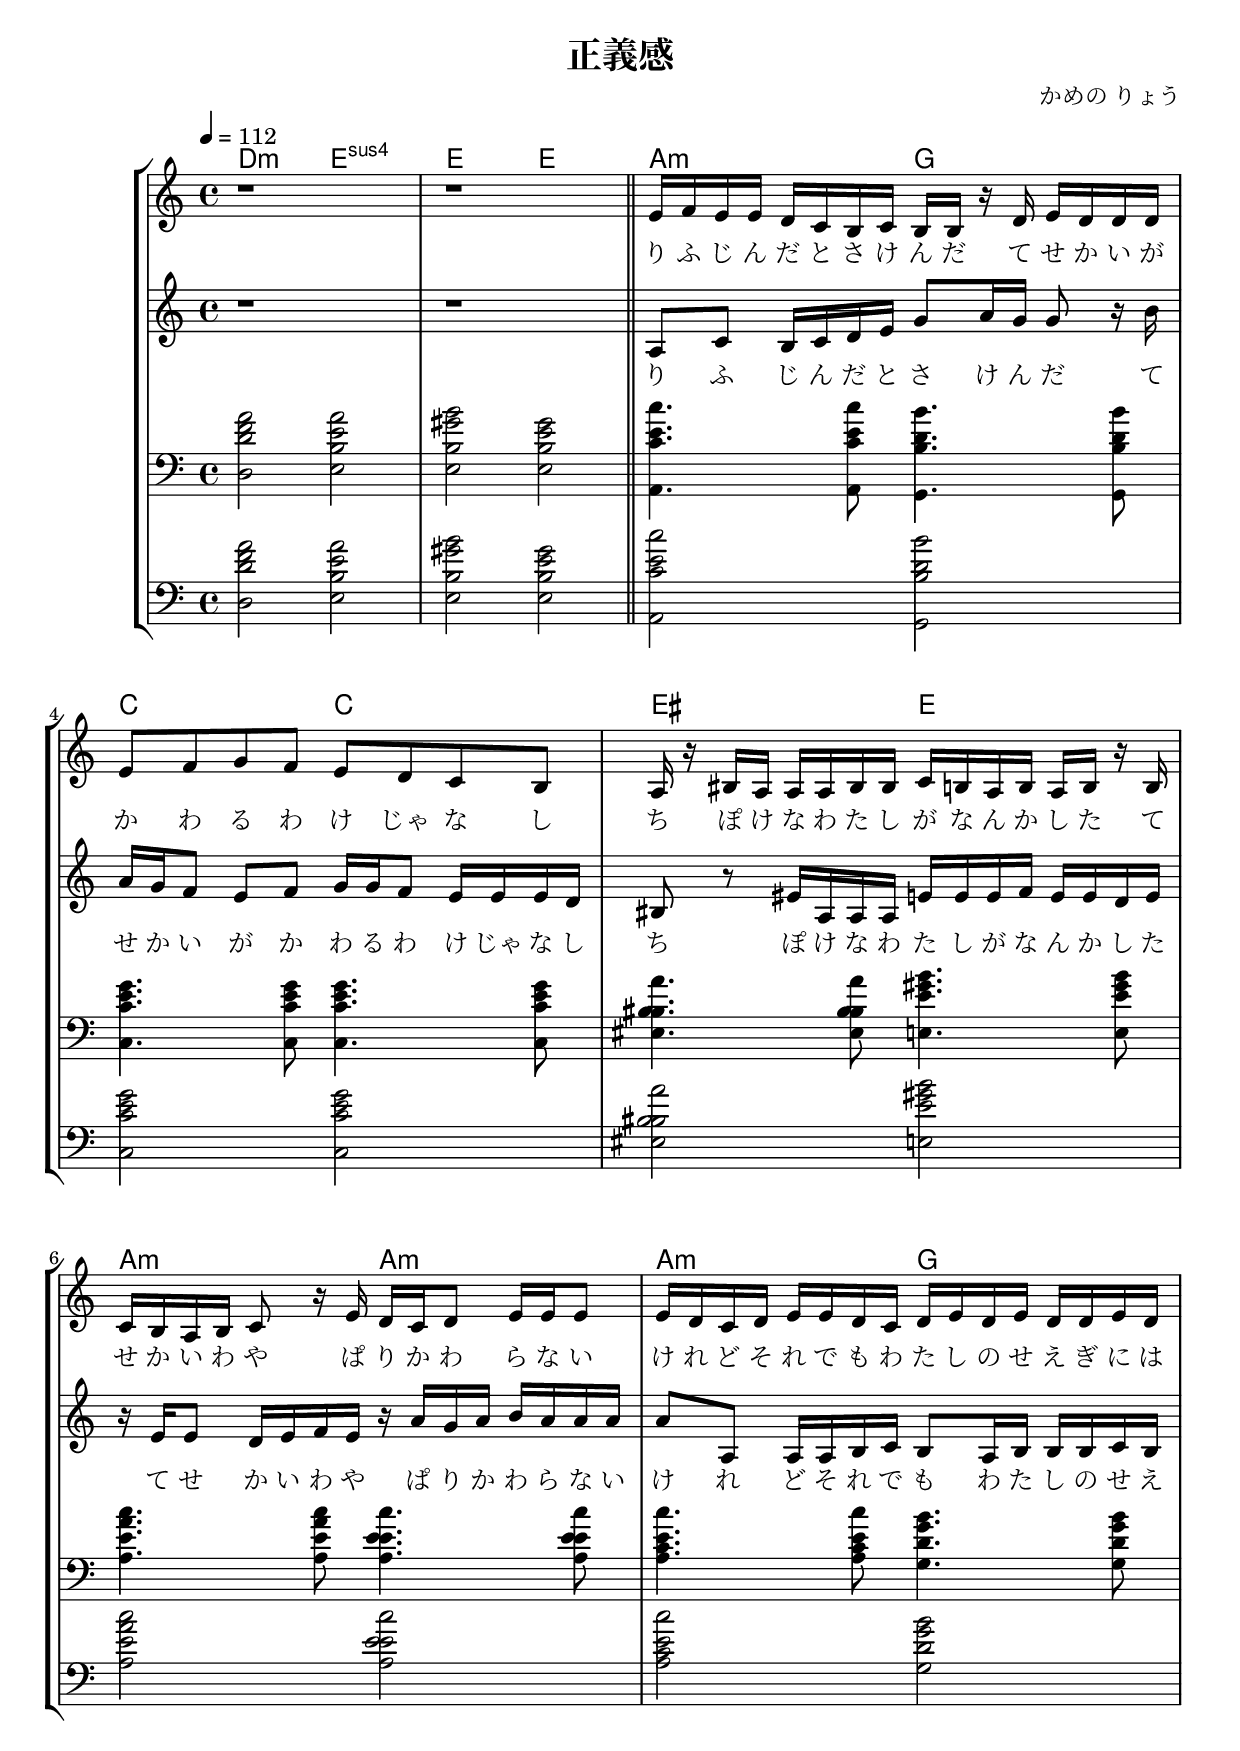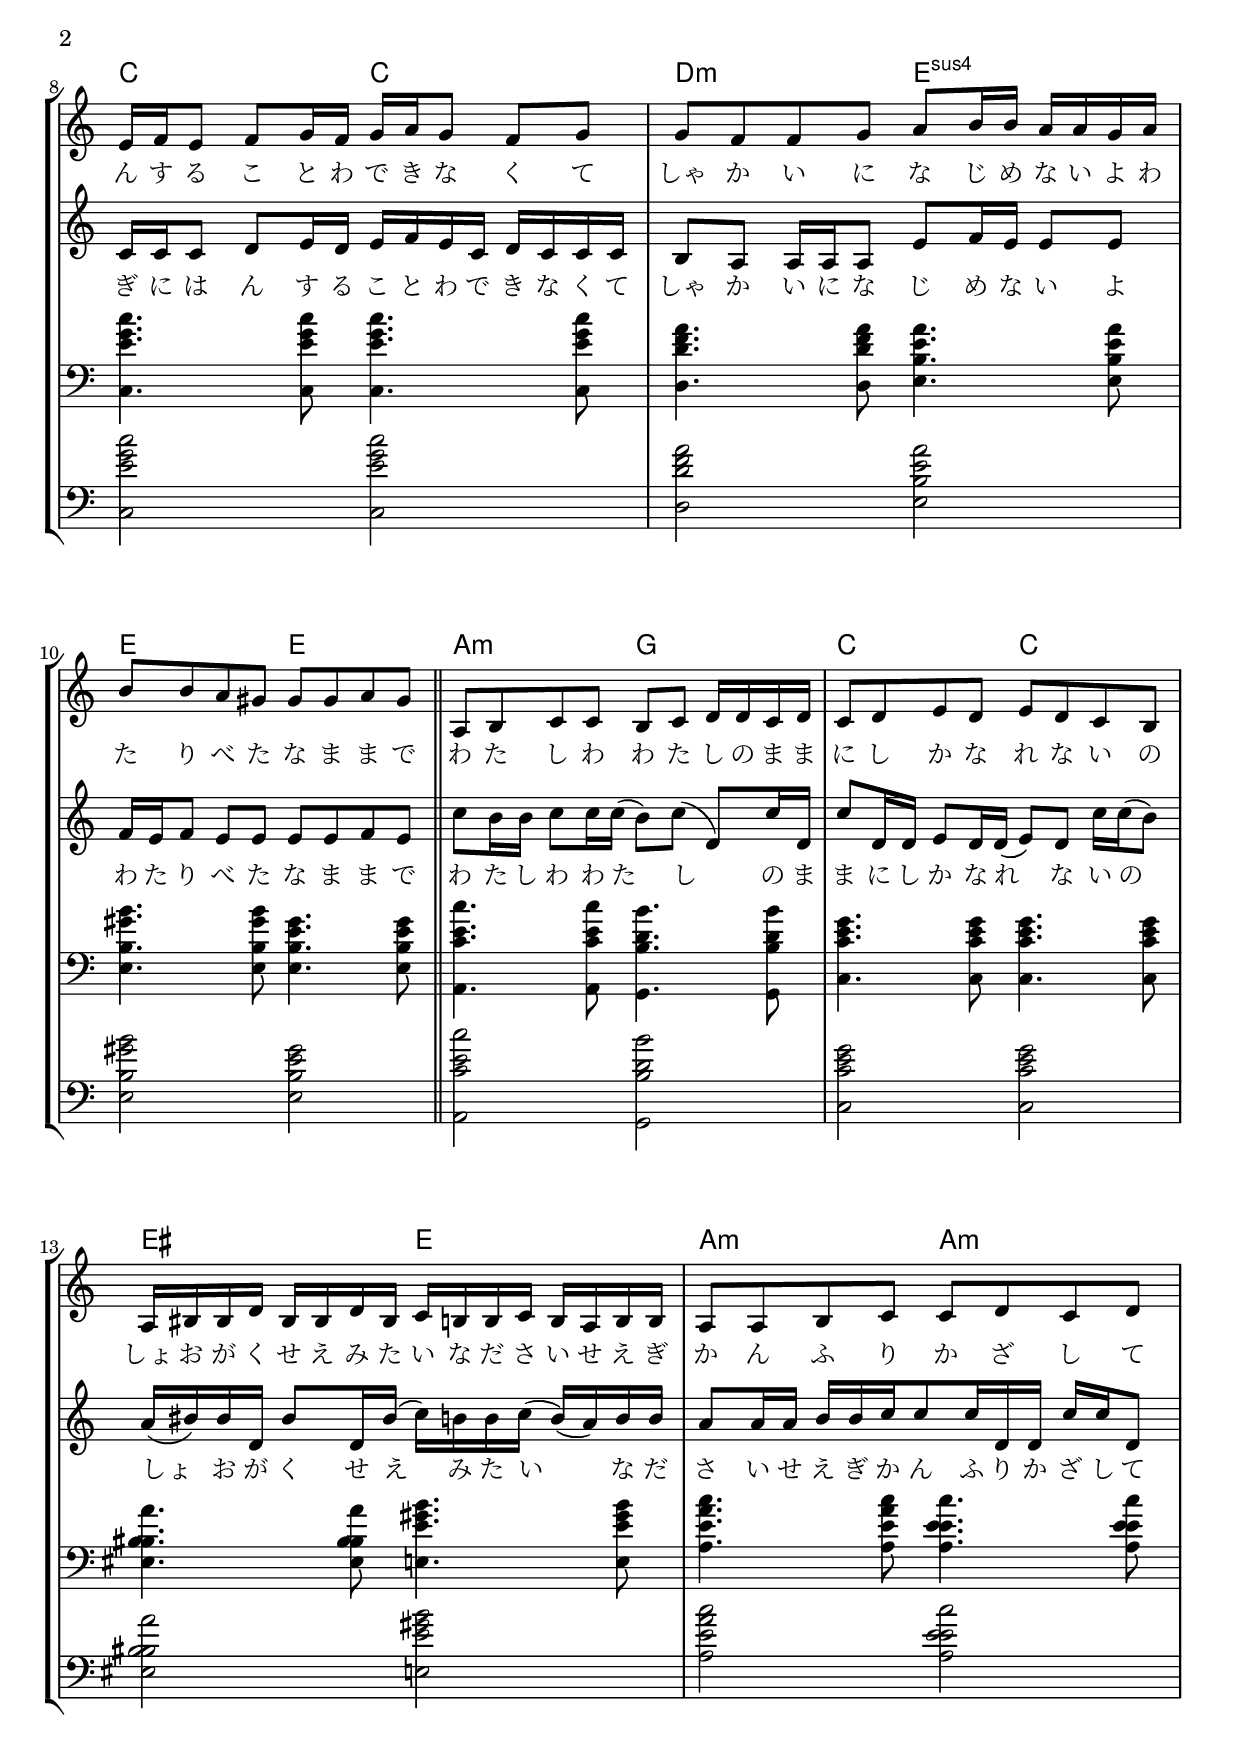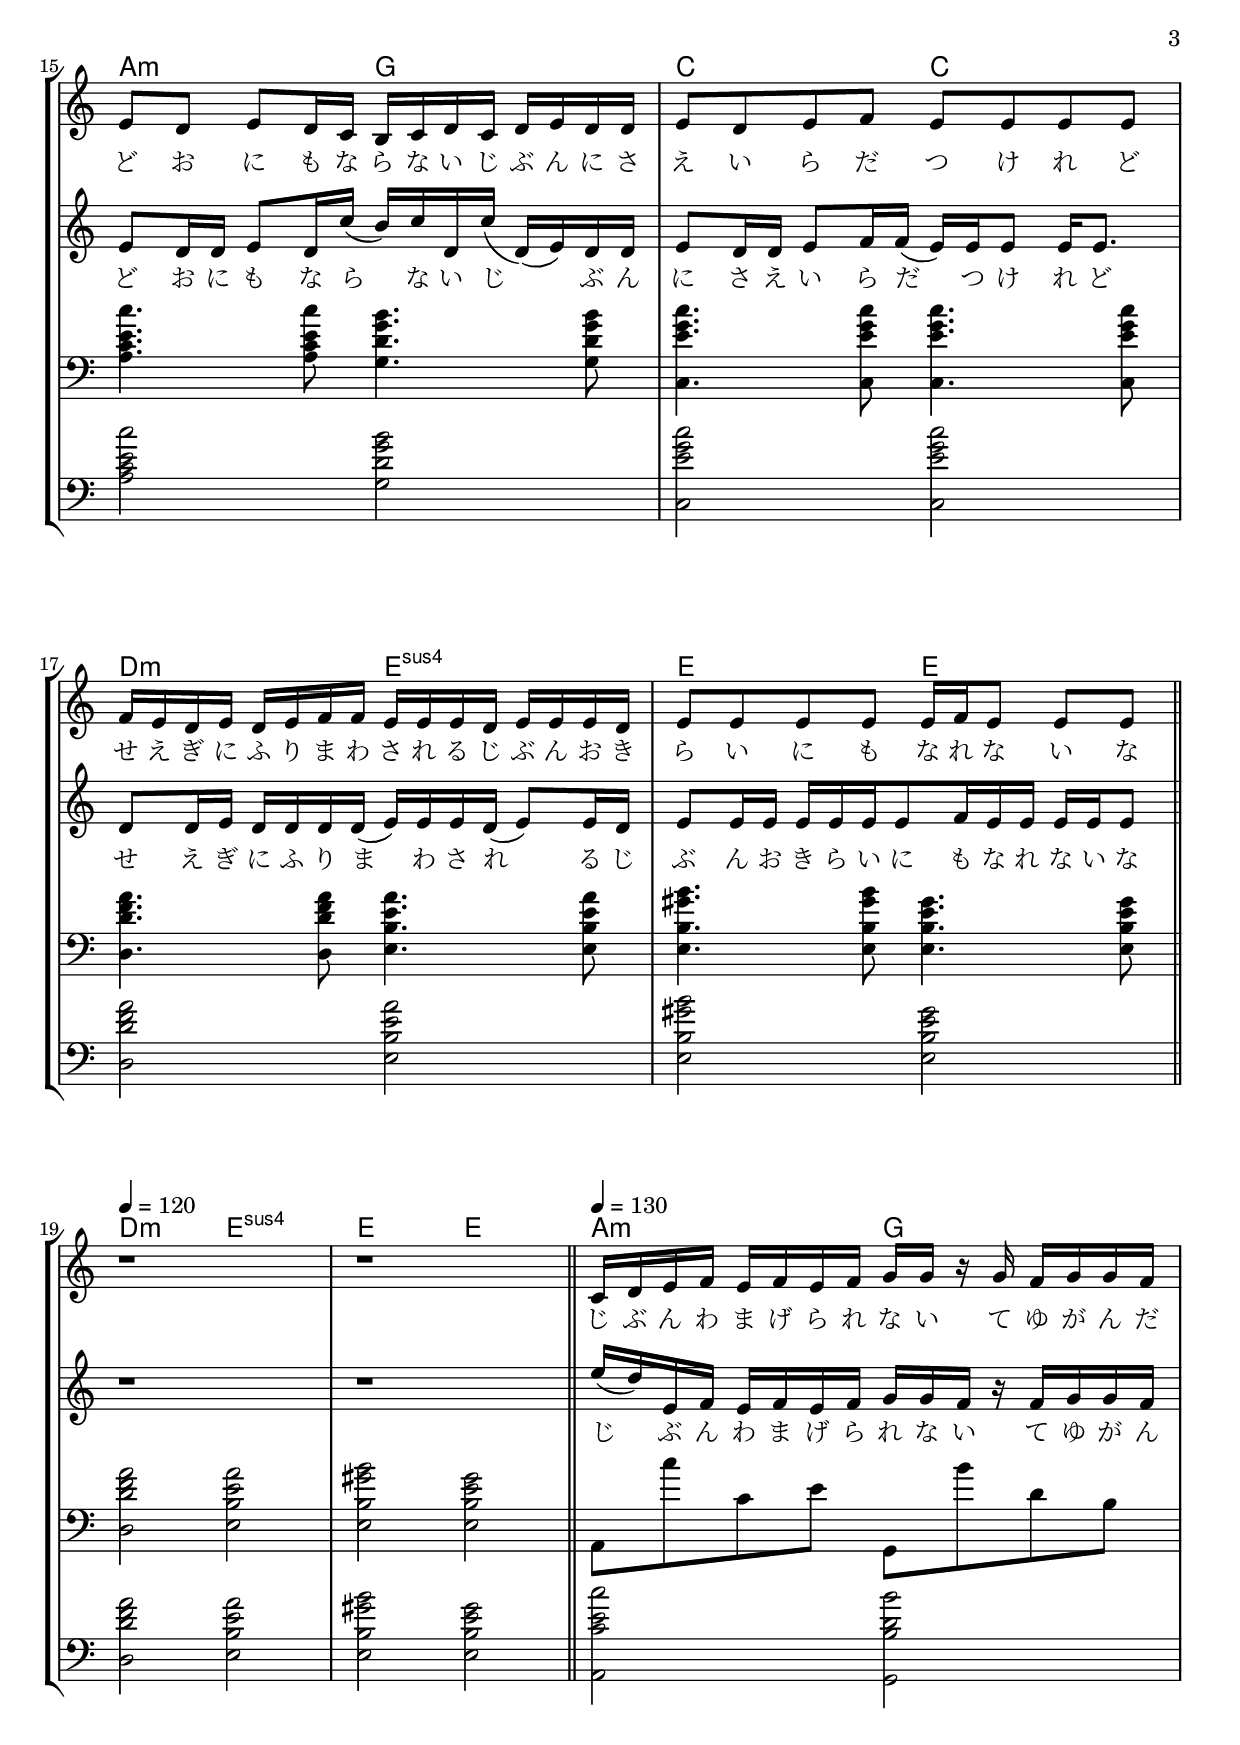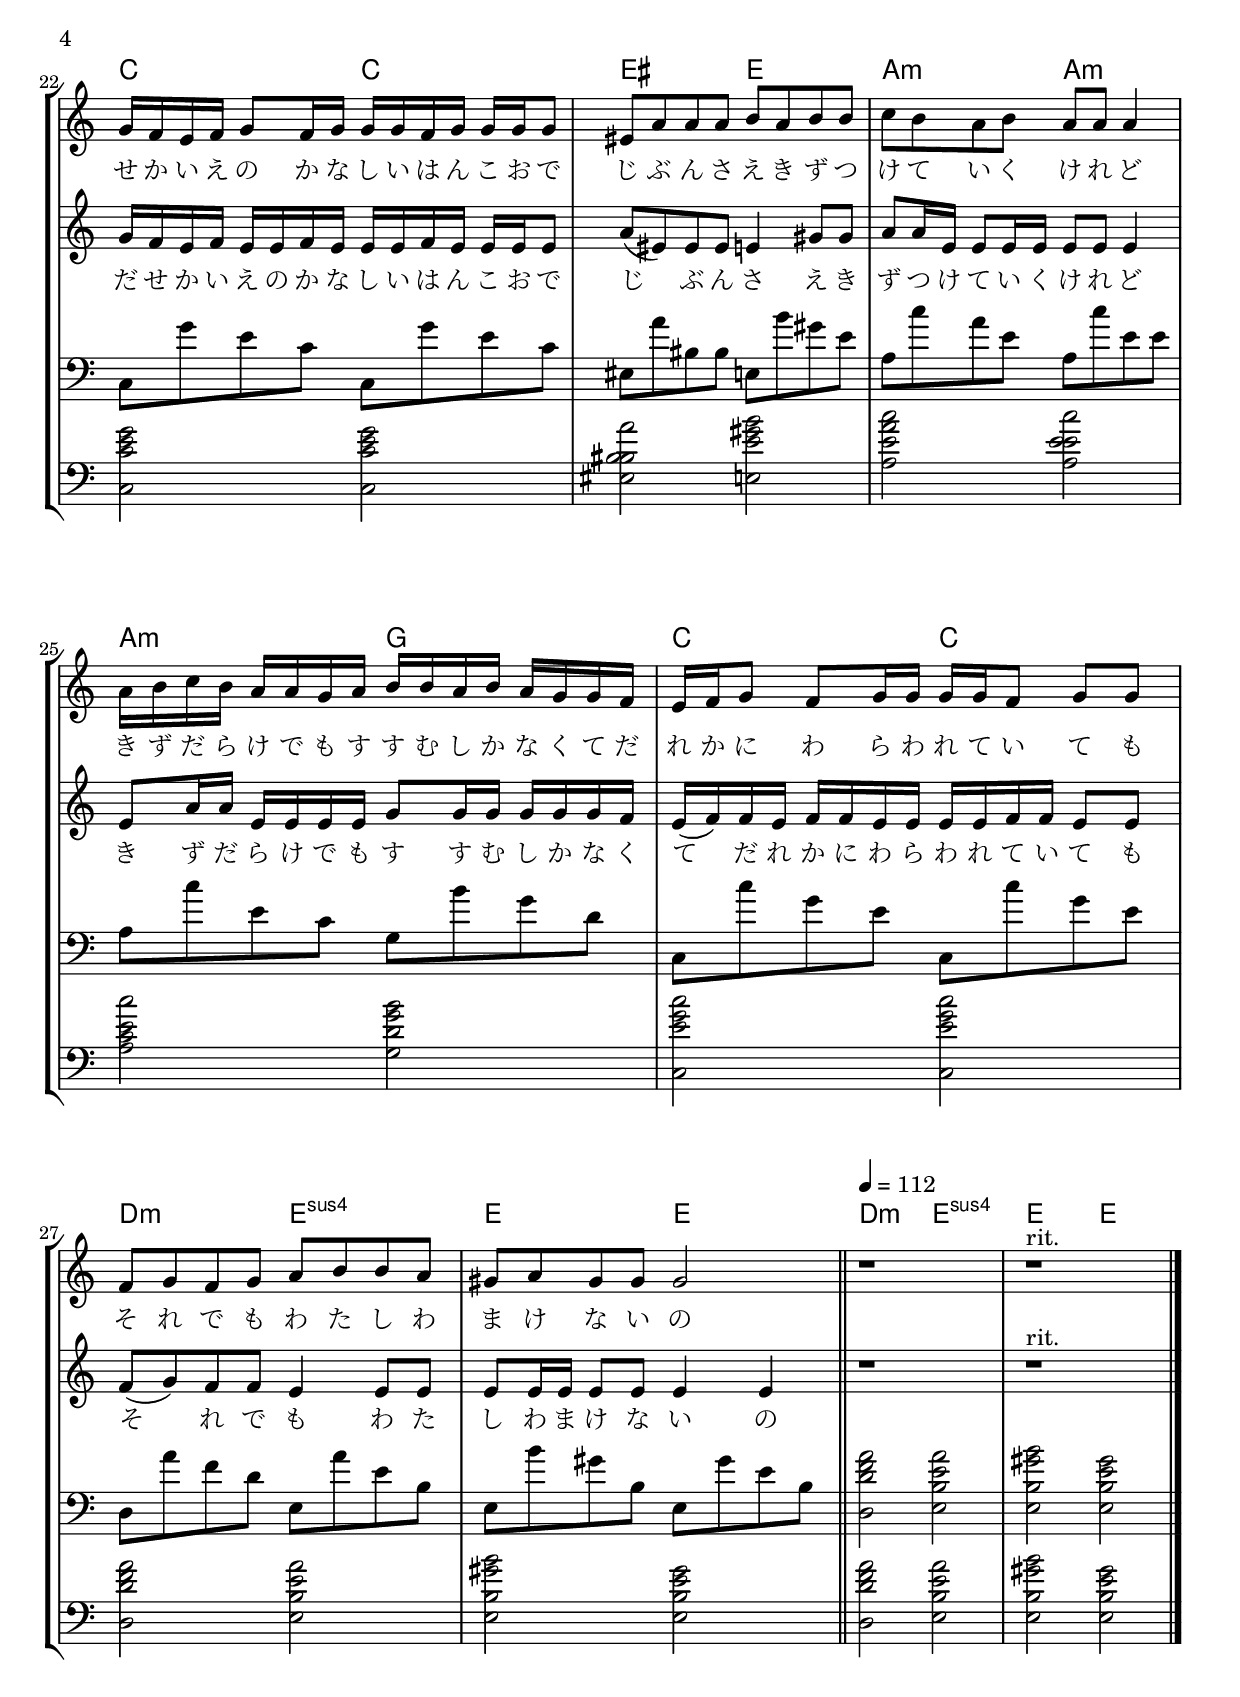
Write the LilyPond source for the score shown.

\version "2.12.1"

\header {
	title = \markup {正義感}
	composer = \markup \center-column {"かめの りょう"}
}

harmony = \chordmode {
	d2:m e:sus4 e e 

	a:m g c c eis e a:m a:m a:m g c c d:m e:sus4 e e 

	a:m g c c eis e a:m a:m a:m g c c d:m e:sus4 e e 

	d:m e:sus4 e e 

	a:m g c c eis e a:m a:m a:m g c c d:m e:sus4 e e 

	d:m e:sus4 e e 
}

melody = {
	\key c \major
	\tempo 4 = 112
	r1 | r1   
	\set Staff.midiInstrument = #"fss0.37"
	e'16  f'16  e'16  e'16  d'16  c'16  b16  c'16  b16  b16  r16  d'16  e'16  d'16  d'16  d'16 
	e'8  f'8  g'8  f'8  e'8  d'8  c'8  b8 
	a16  r16  bis16  a16  a16  a16  bis16  bis16  c'16  b16  a16  b16  a16  b16  r16  b16 
	c'16  b16  a16  b16  c'8  r16  e'16  d'16  c'16  d'8  e'16  e'16  e'8 
	e'16  d'16  c'16  d'16  e'16  e'16  d'16  c'16  d'16  e'16  d'16  e'16  d'16  d'16  e'16  d'16 
	e'16  f'16  e'8  f'8  g'16  f'16  g'16  a'16  g'8  f'8  g'8 
	g'8  f'8  f'8  g'8  a'8  b'16  b'16  a'16  a'16  g'16  a'16 
	b'8  b'8  a'8  gis'8  gis'8  gis'8  a'8  gis'8
	\set Staff.midiInstrument = #"fss0.37"
	a8  b8  c'8  c'8  b8  c'8  d'16  d'16  c'16  d'16 
	c'8  d'8  e'8  d'8  e'8  d'8  c'8  b8 
	a16  bis16  bis16  d'16  bis16  bis16  d'16  bis16  c'16  b16  b16  c'16  b16  a16  b16  b16 
	a8  a8  b8  c'8  c'8  d'8  c'8  d'8 
	e'8  d'8  e'8  d'16  c'16  b16  c'16  d'16  c'16  d'16  e'16  d'16  d'16 
	e'8  d'8  e'8  f'8  e'8  e'8  e'8  e'8 
	f'16  e'16  d'16  e'16  d'16  e'16  f'16  f'16  e'16  e'16  e'16  d'16  e'16  e'16  e'16  d'16 
	e'8  e'8  e'8  e'8  e'16  f'16  e'8  e'8  e'8
	\tempo 4 = 120
	r1 | r1   
	\set Staff.midiInstrument = #"fss0.37"
		\tempo 4 = 130
c'16  d'16  e'16  f'16  e'16  f'16  e'16  f'16  g'16  g'16  r16  g'16  f'16  g'16  g'16  f'16 
	g'16  f'16  e'16  f'16  g'8  f'16  g'16  g'16  g'16  f'16  g'16  g'16  g'16  g'8 
	eis'8  a'8  a'8  a'8  b'8  a'8  b'8  b'8 
	c''8  b'8  a'8  b'8  a'8  a'8  a'4 
	a'16  b'16  c''16  b'16  a'16  a'16  g'16  a'16  b'16  b'16  a'16  b'16  a'16  g'16  g'16  f'16 
	e'16  f'16  g'8  f'8  g'16  g'16  g'16  g'16  f'8  g'8  g'8 
	f'8  g'8  f'8  g'8  a'8  b'8  b'8  a'8 
	gis'8  a'8  gis'8  gis'8  gis'2
	\tempo 4 = 112
	r1 | r1^"rit." \bar "|."
}

words = \lyricmode {
	
	り  ふ  じ  ん  だ  と  さ  け  ん  だ  て  せ  か  い  が  か  わ  る  わ  け  じゃ  な  し  ち  ぽ  け  な  わ  た  し  が  な  ん  か  し  た  て  せ  か  い  わ  や  ぱ  り  か  わ  ら  な  い  け  れ  ど  そ  れ  で  も  わ  た  し  の  せ  え  ぎ  に  は  ん  す  る  こ  と  わ  で  き  な  く  て  しゃ  か  い  に  な  じ  め  な  い  よ  わ  た  り  べ  た  な  ま  ま  で  
	わ  た  し  わ  わ  た  し  の  ま  ま  に  し  か  な  れ  な  い  の  しょ  お  が  く  せ  え  み  た  い  な  だ  さ  い  せ  え  ぎ  か  ん  ふ  り  か  ざ  し  て  ど  お  に  も  な  ら  な  い  じ  ぶ  ん  に  さ  え  い  ら  だ  つ  け  れ  ど  せ  え  ぎ  に  ふ  り  ま  わ  さ  れ  る  じ  ぶ  ん  お  き  ら  い  に  も  な  れ  な  い  な  
	
	じ  ぶ  ん  わ  ま  げ  ら  れ  な  い  て  ゆ  が  ん  だ  せ  か  い  え  の  か  な  し  い  は  ん  こ  お  で  じ  ぶ  ん  さ  え  き  ず  つ  け  て  い  く  け  れ  ど  き  ず  だ  ら  け  で  も  す  す  む  し  か  な  く  て  だ  れ  か  に  わ  ら  わ  れ  て  い  て  も  そ  れ  で  も  わ  た  し  わ  ま  け  な  い  の  
	
}

secondmelody = {
	\key c \major
	\tempo 4 = 112
	r1 | r1   
	\set Staff.midiInstrument = #"Acoustic grand"
	a8  c'8  b16  c'16  d'16  e'16  g'8  a'16  g'16  g'8  r16  b'16 
	a'16  g'16  f'8  e'8  f'8  g'16  g'16  f'8  e'16  e'16  e'16  d'16 
	bis8  r8  eis'16  a16  a16  a16  e'16  e'16  e'16  f'16  e'16  e'16  d'16  e'16 
	r16  e'16  e'8  d'16  e'16  f'16  e'16  r16  a'16  g'16  a'16  b'16  a'16  a'16  a'16 
	a'8  a8  a16  a16  b16  c'16  b8  a16  b16  b16  b16  c'16  b16 
	c'16  c'16  c'8  d'8  e'16  d'16  e'16  f'16  e'16  c'16  d'16  c'16  c'16  c'16 
	b8  a8  a16  a16  a8  e'8  f'16  e'16  e'8  e'8 
	f'16  e'16  f'8  e'8  e'8  e'8  e'8  f'8  e'8
	\set Staff.midiInstrument = #"fss0.32"
	c''8  b'16  b'16  c''8  c''16  c''16  (b'8)  c''8  (d'8)  c''16  d'16 
	c''8  d'16  d'16  e'8  d'16  d'16  (e'8)  d'8  c''16  c''16  (b'8) 
	a'16  (bis'16)  bis'16  d'16  bis'8  d'16  bis'16  (c''16)  b'16  b'16  c''16  (b'16)  (a'16)  b'16  b'16 
	a'8  a'16  a'16  b'16  b'16  c''16  c''8  c''16  d'16  d'16  c''16  c''16  d'8 
	e'8  d'16  d'16  e'8  d'16  c''16  (b'16)  c''16  d'16  c''16  (d'16)  (e'16)  d'16  d'16 
	e'8  d'16  d'16  e'8  f'16  f'16  (e'16)  e'16  e'8  e'16  e'8. 
	d'8  d'16  e'16  d'16  d'16  d'16  d'16  (e'16)  e'16  e'16  d'16  (e'8)  e'16  d'16 
	e'8  e'16  e'16  e'16  e'16  e'16  e'8  f'16  e'16  e'16  e'16  e'16  e'8
	\tempo 4 = 120
	r1 | r1   
	\set Staff.midiInstrument = #"fss0.32"
		\tempo 4 = 130
e''16  (d''16)  e'16  f'16  e'16  f'16  e'16  f'16  g'16  g'16  f'16  r16  f'16  g'16  g'16  f'16 
	g'16  f'16  e'16  f'16  e'16  e'16  f'16  e'16  e'16  e'16  f'16  e'16  e'16  e'16  e'8 
	a'8  (eis'8)  eis'8  eis'8  e'4  gis'8  gis'8 
	a'8  a'16  e'16  e'8  e'16  e'16  e'8  e'8  e'4 
	e'8  a'16  a'16  e'16  e'16  e'16  e'16  g'8  g'16  g'16  g'16  g'16  g'16  f'16 
	e'16  (f'16)  f'16  e'16  f'16  f'16  e'16  e'16  e'16  e'16  f'16  f'16  e'8  e'8 
	f'8  (g'8)  f'8  f'8  e'4  e'8  e'8 
	e'8  e'16  e'16  e'8  e'8  e'4  e'4
	\tempo 4 = 112
	r1 | r1^"rit." \bar "|."
}

secondwords = \lyricmode {
	
	り  ふ  じ  ん  だ  と  さ  け  ん  だ  て  せ  か  い  が  か  わ  る  わ  け  じゃ  な  し  ち  ぽ  け  な  わ  た  し  が  な  ん  か  し  た  て  せ  か  い  わ  や  ぱ  り  か  わ  ら  な  い  け  れ  ど  そ  れ  で  も  わ  た  し  の  せ  え  ぎ  に  は  ん  す  る  こ  と  わ  で  き  な  く  て  しゃ  か  い  に  な  じ  め  な  い  よ  わ  た  り  べ  た  な  ま  ま  で  
	わ  た  し  わ  わ  た  し  の  ま  ま  に  し  か  な  れ  な  い  の  しょ  お  が  く  せ  え  み  た  い  な  だ  さ  い  せ  え  ぎ  か  ん  ふ  り  か  ざ  し  て  ど  お  に  も  な  ら  な  い  じ  ぶ  ん  に  さ  え  い  ら  だ  つ  け  れ  ど  せ  え  ぎ  に  ふ  り  ま  わ  さ  れ  る  じ  ぶ  ん  お  き  ら  い  に  も  な  れ  な  い  な  
	
	じ  ぶ  ん  わ  ま  げ  ら  れ  な  い  て  ゆ  が  ん  だ  せ  か  い  え  の  か  な  し  い  は  ん  こ  お  で  じ  ぶ  ん  さ  え  き  ず  つ  け  て  い  く  け  れ  ど  き  ず  だ  ら  け  で  も  す  す  む  し  か  な  く  て  だ  れ  か  に  わ  ら  わ  れ  て  い  て  も  そ  れ  で  も  わ  た  し  わ  ま  け  な  い  の  
	
}

tempochange = {
	\tempo 4 = 112
	r1 | r1 \bar "||"
	\tempo 4 = 112
	r1 | r1 | r1 | r1 | r1 | r1 | r1 | r1 \bar "||"
	\tempo 4 = 112
	r1 | r1 | r1 | r1 | r1 | r1 | r1 | r1 \bar "||"
	\tempo 4 = 120
	r1 | r1 \bar "||"
	\tempo 4 = 130
	r1 | r1 | r1 | r1 | r1 | r1 | r1 | r1 \bar "||"
	\tempo 4 = 112
	r1 | \tempo 4 = 84 r2 \tempo 4 = 74 r2 \bar "|."
}

mainacc = {
	\clef bass
	\set Staff.midiInstrument = #"Slap Bass 1"
	\key c \major
	\tempo 4 = 112
	<d d' f' a'>2
	<e b e' a'>2
	<e b gis' b'>2
	<e b e' gis'>2
	\bar "||"

	\set Staff.midiInstrument = #"Electric Piano 1"
	<a, e' c' c''>4. <a, e' c' c''>8
	<g, b d' b'>4. <g, b d' b'>8
	<c c' e' g'>4. <c c' e' g'>8
	<c c' e' g'>4. <c c' e' g'>8
	<eis bis bis a'>4. <eis bis bis a'>8
	<e e' gis' b'>4. <e e' gis' b'>8
	<a e' a' c''>4. <a e' a' c''>8
	<a e' e' c''>4. <a e' e' c''>8
	<a c' e' c''>4. <a c' e' c''>8
	<g d' g' b'>4. <g d' g' b'>8
	<c e' g' c''>4. <c e' g' c''>8
	<c e' g' c''>4. <c e' g' c''>8
	<d d' f' a'>4. <d d' f' a'>8
	<e b e' a'>4. <e b e' a'>8
	<e b gis' b'>4. <e b gis' b'>8
	<e b e' gis'>4. <e b e' gis'>8
	\bar "||"

	\set Staff.midiInstrument = #"Electric Guitar (muted)"
	<a, e' c' c''>4. <a, e' c' c''>8
	<g, b d' b'>4. <g, b d' b'>8
	<c c' e' g'>4. <c c' e' g'>8
	<c c' e' g'>4. <c c' e' g'>8
	<eis bis bis a'>4. <eis bis bis a'>8
	<e e' gis' b'>4. <e e' gis' b'>8
	<a e' a' c''>4. <a e' a' c''>8
	<a e' e' c''>4. <a e' e' c''>8
	<a c' e' c''>4. <a c' e' c''>8
	<g d' g' b'>4. <g d' g' b'>8
	<c e' g' c''>4. <c e' g' c''>8
	<c e' g' c''>4. <c e' g' c''>8
	<d d' f' a'>4. <d d' f' a'>8
	<e b e' a'>4. <e b e' a'>8
	<e b gis' b'>4. <e b gis' b'>8
	<e b e' gis'>4. <e b e' gis'>8
	\bar "||"

	\set Staff.midiInstrument = #"Electric Piano 1"
	\tempo 4 = 120
	<d d' f' a'>2
	<e b e' a'>2
	<e b gis' b'>2
	<e b e' gis'>2
	\bar "||"

	\set Staff.midiInstrument = #"Guitar harmonics"
	\tempo 4 = 130
	a,8 c'' c' e'
	g,8 b' d' b
	c8 g' e' c'
	c8 g' e' c'
	eis8 a' bis bis
	e8 b' gis' e'
	a8 c'' a' e'
	a8 c'' e' e'
	a8 c'' e' c'
	g8 b' g' d'
	c8 c'' g' e'
	c8 c'' g' e'
	d8 a' f' d'
	e8 a' e' b
	e8 b' gis' b
	e8 gis' e' b
	\bar "||"

	\set Staff.midiInstrument = #"Electric Piano 1"
	\tempo 4 = 112
	<d d' f' a'>2
	<e b e' a'>2
	<e b gis' b'>2
	<e b e' gis'>2
	\bar "|."
}

subacc = {
	\clef bass
	\set Staff.midiInstrument = #"Viola"
	\key c \major
	\tempo 4 = 112
	<d d' f' a'>2
	<e b e' a'>2
	<e b gis' b'>2
	<e b e' gis'>2
	\bar "||"

	\set Staff.midiInstrument = #"Acoustic Guitar (nylon)"
	<a, e' c' c''>2
	<g, b d' b'>2
	<c c' e' g'>2
	<c c' e' g'>2
	<eis bis bis a'>2
	<e e' gis' b'>2
	<a e' a' c''>2
	<a e' e' c''>2
	<a c' e' c''>2
	<g d' g' b'>2
	<c e' g' c''>2
	<c e' g' c''>2
	<d d' f' a'>2
	<e b e' a'>2
	<e b gis' b'>2
	<e b e' gis'>2
	\bar "||"

	\set Staff.midiInstrument = #"Acoustic Guitar (nylon)"
	<a, e' c' c''>2
	<g, b d' b'>2
	<c c' e' g'>2
	<c c' e' g'>2
	<eis bis bis a'>2
	<e e' gis' b'>2
	<a e' a' c''>2
	<a e' e' c''>2
	<a c' e' c''>2
	<g d' g' b'>2
	<c e' g' c''>2
	<c e' g' c''>2
	<d d' f' a'>2
	<e b e' a'>2
	<e b gis' b'>2
	<e b e' gis'>2
	\bar "||"

	\set Staff.midiInstrument = #"Acoustic Guitar (nylon)"
	\tempo 4 = 120
	<d d' f' a'>2
	<e b e' a'>2
	<e b gis' b'>2
	<e b e' gis'>2
	\bar "||"

	\set Staff.midiInstrument = #"Pizzicato Strings"
	\tempo 4 = 130
	<a, e' c' c''>2
	<g, b d' b'>2
	<c c' e' g'>2
	<c c' e' g'>2
	<eis bis bis a'>2
	<e e' gis' b'>2
	<a e' a' c''>2
	<a e' e' c''>2
	<a c' e' c''>2
	<g d' g' b'>2
	<c e' g' c''>2
	<c e' g' c''>2
	<d d' f' a'>2
	<e b e' a'>2
	<e b gis' b'>2
	<e b e' gis'>2
	\bar "||"

	\set Staff.midiInstrument = #"Synth Voice"
	\tempo 4 = 112
	<d d' f' a'>2
	<e b e' a'>2
	<e b gis' b'>2
	<e b e' gis'>2
	\bar "|."
}

percA = {
	\drummode {
	r1  |r2 r8 hho4 hho8  \bar "||"
	r8 hho8 hho8 hho8 hho8 hho8 hho8 hho8  |hho8 hho8 hho8 hho8 hho8 hho8 hho8 hho8  |r8 hho8 hho8 hho8 hho8 hho8 hho8 hho8  |hho8 hho8 hho8 hho8 hho2  |r8 hho8 hho8 hho8 hho8 hho8 hho8 hho8  |hho8 hho8 hho8 hho8 hho8 hho8 hho8 hho8  |r8 hho8 hho8 hho8 hho8 hho8 hho8 hho8  |hho8 hho8 hho2.  \bar "||"
	r8 hho8 hho8 hho8 hho8 hho8 hho8 hho8  |hho8 hho8 hho8 hho8 hho8 hho8 hho8 hho8  |r8 hho8 hho8 hho8 hho8 hho8 hho8 hho8  |hho8 hho8 hho8 hho8 hho2  |r8 hho8 hho8 hho8 hho8 hho8 hho8 hho8  |hho8 hho8 hho8 hho8 hho8 hho8 hho8 hho8  |r8 hho8 hho8 hho8 hho8 hho8 hho8 hho8  |hho8 hho8 hho2.  \bar "||"
	r8 hho8 hho8 hho8 hho8 hho8 hho8 hho8  |hho8 hho8 hho2.  \bar "||"
	r8 hho8 hho8 hho8 hho8 hho8 hho8 hho8  |hho8 hho8 hho8 hho8 hho8 hho8 hho8 hho8  |r8 hho8 hho8 hho8 hho8 hho8 hho8 hho8  |hho8 hho8 hho8 hho8 hho2  |r8 hho8 hho8 hho8 hho8 hho8 hho8 hho8  |hho8 hho8 hho8 hho8 hho8 hho8 hho8 hho8  |r8 hho8 hho8 hho8 hho8 hho8 hho8 hho8  |hho8 hho8 hho2.  \bar "||"
	r8 hho8 hho8 hho8 hho8 hho8 hho8 hho8  |hho8 hho8 hho2.  \bar "|."
	}
}

percB = {
	\drummode {
	r4. hhp2 hhp8  |hhp4 hhp4 hhp4 hhp4  \bar "||"
	r8 sn4 sn4 sn4 sn8  |r8 sn4 sn4 sn4 sn8  |r8 sn4 sn4 sn4 sn8  |r8 sn4 sn8 sn8 sn16 sn4 r16  |r8 sn4 sn4 sn4 sn8  |r8 sn4 sn4 sn4 sn8  |r8 sn4 sn4 sn4 sn8  |r8 sn8. sn16 sn8 sn16 sn16 sn16 sn8. sn8  \bar "||"
	r8 sn4 sn4 sn4 sn8  |r8 sn4 sn4 sn4 sn8  |r8 sn4 sn4 sn4 sn8  |r8 sn4 sn8 sn8 sn16 sn4 r16  |r8 sn4 sn4 sn4 sn8  |r8 sn4 sn4 sn4 sn8  |r8 sn4 sn4 sn4 sn8  |r8 sn8. sn16 sn8 sn16 sn16 sn16 sn8. sn8  \bar "||"
	r8 sn4 sn4 sn4 sn8  |r8 sn8. sn16 sn8 sn16 sn16 sn16 sn8. sn8  \bar "||"
	r8 sn4 sn4 sn4 sn8  |r8 sn4 sn4 sn4 sn8  |r8 sn4 sn4 sn4 sn8  |r8 sn4 sn8 sn8 sn16 sn4 r16  |r8 sn4 sn4 sn4 sn8  |r8 sn4 sn4 sn4 sn8  |r8 sn4 sn4 sn4 sn8  |r8 sn8. sn16 sn8 sn16 sn16 sn16 sn8. sn8  \bar "||"
	r8 sn4 sn4 sn4 sn8  |r8 sn8. sn16 sn8 sn16 sn16 sn16 sn8. sn8  \bar "|."
	}
}

percC = {
	\drummode {
	hh4 hh4 hh4 hh4  |r4. hh2 r8  \bar "||"
	bd4 bd4 bd8. bd8 bd8.  |bd4 bd4 bd8. bd8 bd8.  |bd4 bd4 bd8. bd8 bd8.  |bd4 bd4 r16 bd4. r16  |bd4 bd4 bd8. bd8 bd8.  |bd4 bd4 bd8. bd8 bd8.  |bd4 bd4 bd8. bd8 bd8.  |bd8 bd8 bd8. bd8. bd8 bd8 bd8  \bar "||"
	bd4 bd4 bd8. bd8 bd8.  |bd4 bd4 bd8. bd8 bd8.  |bd4 bd4 bd8. bd8 bd8.  |bd4 bd4 r16 bd4. r16  |bd4 bd4 bd8. bd8 bd8.  |bd4 bd4 bd8. bd8 bd8.  |bd4 bd4 bd8. bd8 bd8.  |bd8 bd8 bd8. bd8. bd8 bd8 bd8  \bar "||"
	bd4 bd4 bd8. bd8 bd8.  |bd8 bd8 bd8. bd8. bd8 bd8 bd8  \bar "||"
	bd4 bd4 bd8. bd8 bd8.  |bd4 bd4 bd8. bd8 bd8.  |bd4 bd4 bd8. bd8 bd8.  |bd4 bd4 r16 bd4. r16  |bd4 bd4 bd8. bd8 bd8.  |bd4 bd4 bd8. bd8 bd8.  |bd4 bd4 bd8. bd8 bd8.  |bd8 bd8 bd8. bd8. bd8 bd8 bd8  \bar "||"
	bd4 bd4 bd8. bd8 bd8.  |bd8 bd8 bd8. bd8. bd8 bd8 bd8  \bar "|."
	}
}

percD = {
	\drummode {
	bd2. r8 bd8  |bd8. bd4. r16 bd4 bd8  \bar "||"
	cymc1  |r1  |cymc1  |r1  |cymc1  |r1  |cymc1  |r1  \bar "||"
	cymc1  |r1  |cymc1  |r1  |cymc1  |r1  |cymc1  |r1  \bar "||"
	cymc1  |r1  \bar "||"
	cymc1  |r1  |cymc1  |r1  |cymc1  |r1  |cymc1  |r1  \bar "||"
	cymc1  |r1  \bar "|."
	}
}

percE = {
	\drummode {
	r1 | r1 \bar "||"
	r1 |r1 |r1 |r2. tommh16 tommh8.  |r1 |r1 |r1 |r2. tommh16 tommh8.  \bar "||"
	r1 |r1 |r1 |r2. tommh16 tommh8.  |r1 |r1 |r1 |r2. tommh16 tommh8.  \bar "||"
	r1 |r1 \bar "||"
	r1 |r1 |r1 |r2. tommh16 tommh8.  |r1 |r1 |r1 |r2. tommh16 tommh8.  \bar "||"
	r1 |r1 \bar "|."
	}
}

percF = {
	\drummode {
	r1 | r1 \bar "||"
	r1 |r1 |r1 |r2. r8 tomfh16 tomfh16  |r1 |r1 |r1 |r2. r8 tomfh8  \bar "||"
	r1 |r1 |r1 |r2. r8 tomfh16 tomfh16  |r1 |r1 |r1 |r2. r8 tomfh8  \bar "||"
	r1 |r2. r8 tomfh8  \bar "||"
	r1 |r1 |r1 |r2. r8 tomfh16 tomfh16  |r1 |r1 |r1 |r2. r8 tomfh8  \bar "||"
	r1 |r2. r8 tomfh8  \bar "|."
	}
}

percG = {
	\drummode {
	r1 | r1 \bar "||"
	r1 |r1 |r1 |r1 |r1 |r1 |r1 |r2. tomml16 tomml8.  \bar "||"
	r1 |r1 |r1 |r1 |r1 |r1 |r1 |r2. tomml16 tomml8.  \bar "||"
	r1 |r2. tomml16 tomml8.  \bar "||"
	r1 |r1 |r1 |r1 |r1 |r1 |r1 |r2. tomml16 tomml8.  \bar "||"
	r1 |r2. tomml16 tomml8.  \bar "|."
	}
}

\score {
	<<
		\new StaffGroup <<
			\new ChordNames {\harmony}
			\new Voice = "melody" {\melody}
			\new Lyrics \lyricsto "melody" \words
			\new Voice = "secondmelody" {\secondmelody}
			\new Lyrics \lyricsto "secondmelody" \secondwords
			\new Staff = "mainacc" {\mainacc}
			\new Staff = "subacc" {\subacc}
		>>
	>>
	\layout { }
}
